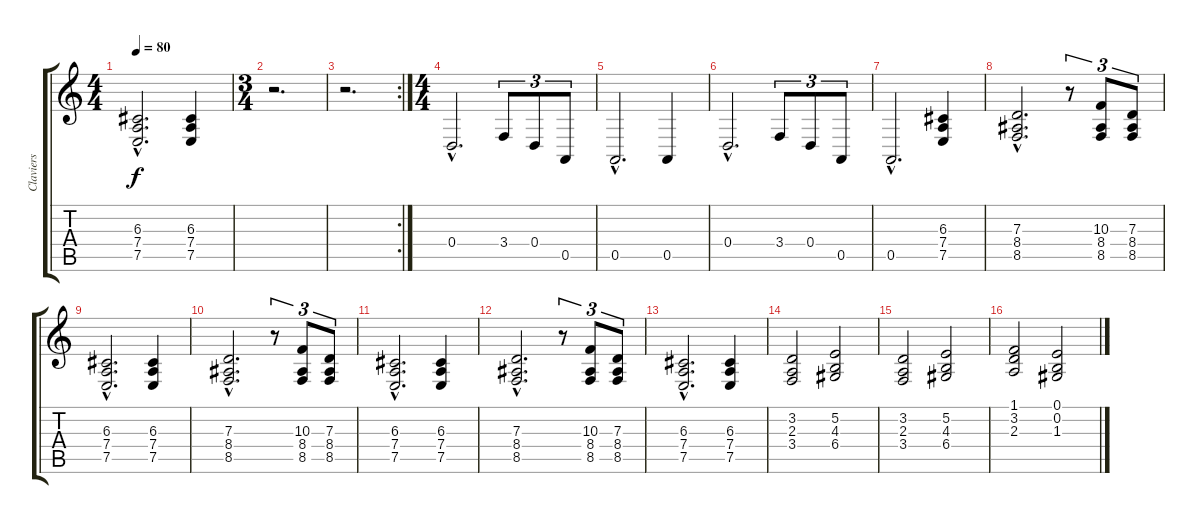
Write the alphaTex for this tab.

\track ("Claviers" "Claviers") {instrument stringensemble2}
\staff {score tabs}
\tuning (E4 B3 G3 D3 A2 E2) {hide}
\ts (4 4)
\tempo 80
\clef g2
\ks c
(6.3{hac} 7.4{hac} 7.5{hac}).2{d dy f} (6.3 7.4 7.5).4 |
\ts (3 4)
r.2{d} |
\rc 2
r.2{d} |
\ts (4 4)
0.4{hac}.2{d} 3.4.8{tu (3 2)} 0.4.8{tu (3 2)} 0.5.8{tu (3 2)} |
0.5{hac}.2{d} 0.5.4 |
0.4{hac}.2{d} 3.4.8{tu (3 2)} 0.4.8{tu (3 2)} 0.5.8{tu (3 2)} |
0.5{hac}.2{d} (6.3 7.4 7.5).4 |
(7.3{hac} 8.4{hac} 8.5{hac}).2{d} r.8{tu (3 2)} (10.3 8.4 8.5).8{tu (3 2)} (7.3 8.4 8.5).8{tu (3 2)} |
(6.3{hac} 7.4{hac} 7.5{hac}).2{d} (6.3 7.4 7.5).4 |
(7.3{hac} 8.4{hac} 8.5{hac}).2{d} r.8{tu (3 2)} (10.3 8.4 8.5).8{tu (3 2)} (7.3 8.4 8.5).8{tu (3 2)} |
(6.3{hac} 7.4{hac} 7.5{hac}).2{d} (6.3 7.4 7.5).4 |
(7.3{hac} 8.4{hac} 8.5{hac}).2{d} r.8{tu (3 2)} (10.3 8.4 8.5).8{tu (3 2)} (7.3 8.4 8.5).8{tu (3 2)} |
(6.3{hac} 7.4{hac} 7.5{hac}).2{d} (6.3 7.4 7.5).4 |
(3.2 2.3 3.4).2 (5.2 4.3 6.4).2 |
(3.2 2.3 3.4).2 (5.2 4.3 6.4).2 |
(1.1 3.2 2.3).2 (0.1 0.2 1.3).2
